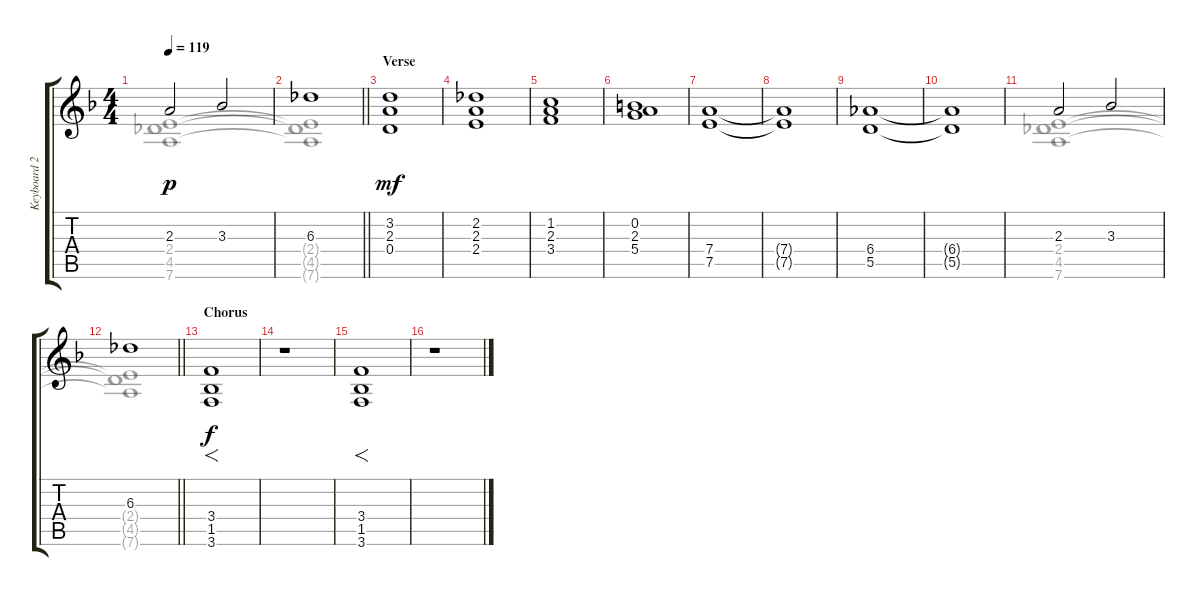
\track ("Keyboard 2 (Strings)" "Keyboard 2") {instrument synthstrings1}
\staff {score tabs}
\tuning (E5 B4 G4 D4 A3 D3) {hide}
\voice
\ts (4 4)
\tempo 119
\clef g2
\ks dminor
2.3.2{dy p} 3.3.2 |
\barLineRight lightlight
6.3.1 |
\section ("" "Verse")
(3.2 2.3 0.4).1{dy mf} |
(2.2 2.3 2.4).1 |
(1.2 2.3 3.4).1 |
(0.2 2.3 5.4).1 |
(7.4 7.5).1 |
(7.4{t} 7.5{t}).1 |
(6.4 5.5).1 |
(6.4{t} 5.5{t}).1 |
2.3.2 3.3.2 |
\barLineRight lightlight
6.3.1 |
\section ("" "Chorus")
(3.4 1.5 3.6).1{f dy f} |
r.1 |
(3.4 1.5 3.6).1{f} |
r.1
\voice
\clef g2
\ottava regular
\simile none
\ks dminor
(2.4 4.5 7.6).1{dy p} |
\barLineRight lightlight
(2.4{t} 4.5{t} 7.6{t}).1 |
|
|
|
|
|
|
|
|
(2.4 4.5 7.6).1 |
\barLineRight lightlight
(2.4{t} 4.5{t} 7.6{t}).1 |
|
|
|
